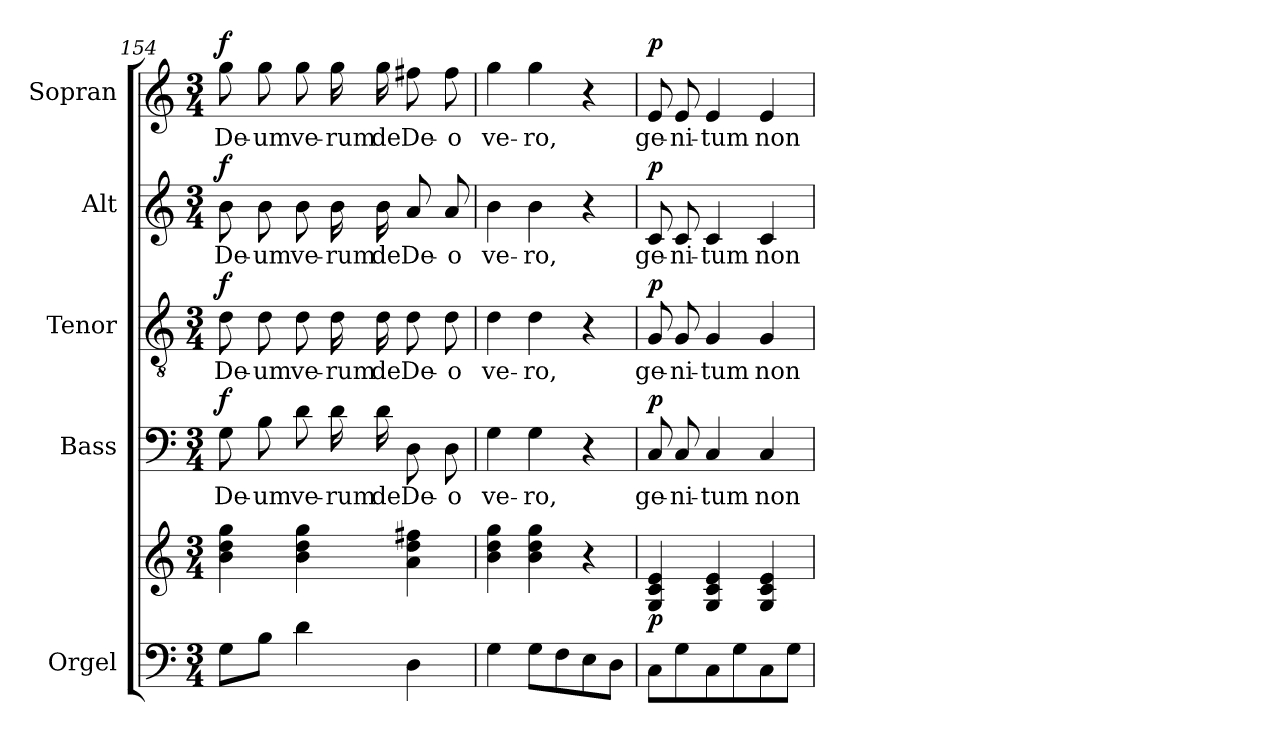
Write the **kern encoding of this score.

**kern	**kern	**dynam	**kern	**text	**dynam	**kern	**text	**dynam	**kern	**text	**dynam	**kern	**text	**dynam
*part5	*part5	*part5	*part4	*part4	*part4	*part3	*part3	*part3	*part2	*part2	*part2	*part1	*part1	*part1
*staff6	*staff5	*staff5/6	*staff4	*staff4	*staff4	*staff3	*staff3	*staff3	*staff2	*staff2	*staff2	*staff1	*staff1	*staff1
*I"Orgel	*	*	*I"Bass	*	*	*I"Tenor	*	*	*I"Alt	*	*	*I"Sopran	*	*
*I'Org.	*	*	*I'B.	*	*	*I'T.	*	*	*I'A.	*	*	*I'S.	*	*
!!LO:LB:g=z
*clefF4	*clefG2	*	*clefF4	*	*	*clefGv2	*	*	*clefG2	*	*	*clefG2	*	*
*k[]	*k[]	*	*k[]	*	*	*k[]	*	*	*k[]	*	*	*k[]	*	*
*C:	*C:	*	*C:	*	*	*C:	*	*	*C:	*	*	*C:	*	*
*M3/4	*M3/4	*	*M3/4	*	*	*M3/4	*	*	*M3/4	*	*	*M3/4	*	*
=154	=154	=154	=154	=154	=154	=154	=154	=154	=154	=154	=154	=154	=154	=154
!	!	!	!	!LO:LY:b	!LO:DY:a	!	!LO:LY:b	!LO:DY:a	!	!LO:LY:b	!LO:DY:a	!	!LO:LY:b	!LO:DY:a
8G\L	4b\ 4dd\ 4gg\	.	8G\	De-	f	8d\	De-	f	8b\	De-	f	8gg\	De-	f
!	!	!	!	!LO:LY:b	!	!	!LO:LY:b	!	!	!LO:LY:b	!	!	!LO:LY:b	!
8B\J	.	.	8B\	-um	.	8d\	-um	.	8b\	-um	.	8gg\	-um	.
!	!	!	!	!LO:LY:b	!	!	!LO:LY:b	!	!	!LO:LY:b	!	!	!LO:LY:b	!
4d\	4b\ 4dd\ 4gg\	.	8d\	ve-	.	8d\	ve-	.	8b\	ve-	.	8gg\	ve-	.
!	!	!	!	!LO:LY:b	!	!	!LO:LY:b	!	!	!LO:LY:b	!	!	!LO:LY:b	!
.	.	.	16d\	-rum	.	16d\	-rum	.	16b\	-rum	.	16gg\	-rum	.
!	!	!	!	!LO:LY:b	!	!	!LO:LY:b	!	!	!LO:LY:b	!	!	!LO:LY:b	!
.	.	.	16d\	de	.	16d\	de	.	16b\	de	.	16gg\	de	.
!	!	!	!	!LO:LY:b	!	!	!LO:LY:b	!	!	!LO:LY:b	!	!	!LO:LY:b	!
4D\	4a\ 4dd\ 4ff#X\	.	8D\	De-	.	8d\	De-	.	8a/	De-	.	8ff#X\	De-	.
!	!	!	!	!LO:LY:b	!	!	!LO:LY:b	!	!	!LO:LY:b	!	!	!LO:LY:b	!
.	.	.	8D\	-o	.	8d\	-o	.	8a/	-o	.	8ff#\	-o	.
=155	=155	=155	=155	=155	=155	=155	=155	=155	=155	=155	=155	=155	=155	=155
!	!	!	!	!LO:LY:b	!	!	!LO:LY:b	!	!	!LO:LY:b	!	!	!LO:LY:b	!
4G\	4b\ 4dd\ 4gg\	.	4G\	ve-	.	4d\	ve-	.	4b\	ve-	.	4gg\	ve-	.
!	!	!	!	!LO:LY:b	!	!	!LO:LY:b	!	!	!LO:LY:b	!	!	!LO:LY:b	!
8G\L	4b\ 4dd\ 4gg\	.	4G\	-ro,	.	4d\	-ro,	.	4b\	-ro,	.	4gg\	-ro,	.
8F\	.	.	.	.	.	.	.	.	.	.	.	.	.	.
8E\	4r	.	4r	.	.	4r	.	.	4r	.	.	4r	.	.
8D\J	.	.	.	.	.	.	.	.	.	.	.	.	.	.
=156	=156	=156	=156	=156	=156	=156	=156	=156	=156	=156	=156	=156	=156	=156
!	!	!LO:DY:b	!	!LO:LY:b	!LO:DY:a	!	!LO:LY:b	!LO:DY:a	!	!LO:LY:b	!LO:DY:a	!	!LO:LY:b	!LO:DY:a
8C\L	4G/ 4c/ 4e/	p	8C/	ge-	p	8G/	ge-	p	8c/	ge-	p	8e/	ge-	p
!	!	!	!	!LO:LY:b	!	!	!LO:LY:b	!	!	!LO:LY:b	!	!	!LO:LY:b	!
8G\	.	.	8C/	-ni-	.	8G/	-ni-	.	8c/	-ni-	.	8e/	-ni-	.
!	!	!	!	!LO:LY:b	!	!	!LO:LY:b	!	!	!LO:LY:b	!	!	!LO:LY:b	!
8C\	4G/ 4c/ 4e/	.	4C/	-tum	.	4G/	-tum	.	4c/	-tum	.	4e/	-tum	.
8G\	.	.	.	.	.	.	.	.	.	.	.	.	.	.
!	!	!	!	!LO:LY:b	!	!	!LO:LY:b	!	!	!LO:LY:b	!	!	!LO:LY:b	!
8C\	4G/ 4c/ 4e/	.	4C/	non	.	4G/	non	.	4c/	non	.	4e/	non	.
8G\J	.	.	.	.	.	.	.	.	.	.	.	.	.	.
=	=	=	=	=	=	=	=	=	=	=	=	=	=	=
*-	*-	*-	*-	*-	*-	*-	*-	*-	*-	*-	*-	*-	*-	*-
